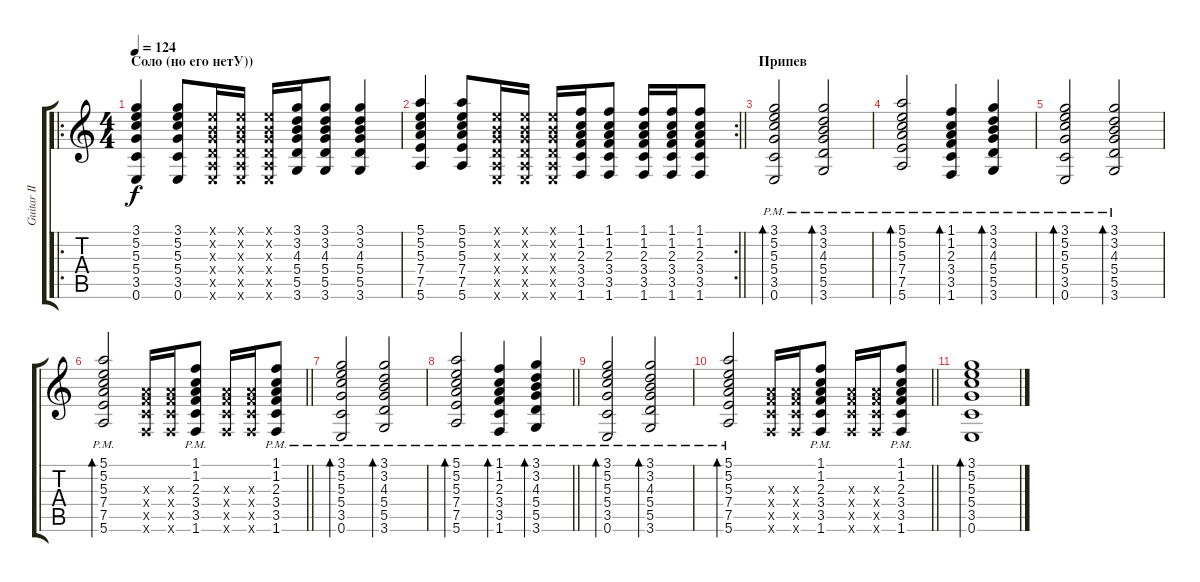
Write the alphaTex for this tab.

\track ("Guitar II" "Guitar II") {instrument electricguitarclean}
\staff {score tabs}
\tuning (E4 B3 G3 D3 A2 E2) {hide}
\ro
\ts (4 4)
\section ("" "Соло (но его нетУ))")
\tempo 124
\clef g2
\ks c
(3.1 5.2 5.3 5.4 3.5 0.6).4{dy f} (3.1 5.2 5.3 5.4 3.5 0.6).8 (0.1{x} 0.2{x} 0.3{x} 0.4{x} 0.5{x} 0.6{x}).16 (0.1{x} 0.2{x} 0.3{x} 0.4{x} 0.5{x} 0.6{x}).16 (0.1{x} 0.2{x} 0.3{x} 0.4{x} 0.5{x} 0.6{x}).16 (3.1 3.2 4.3 5.4 5.5 3.6).16 (3.1 3.2 4.3 5.4 5.5 3.6).8 (3.1 3.2 4.3 5.4 5.5 3.6).4 |
\rc 2
\barLineRight lightlight
(5.1 5.2 5.3 7.4 7.5 5.6).4 (5.1 5.2 5.3 7.4 7.5 5.6).8 (0.1{x} 0.2{x} 0.3{x} 0.4{x} 0.5{x} 0.6{x}).16 (0.1{x} 0.2{x} 0.3{x} 0.4{x} 0.5{x} 0.6{x}).16 (0.1{x} 0.2{x} 0.3{x} 0.4{x} 0.5{x} 0.6{x}).16 (1.1 1.2 2.3 3.4 3.5 1.6).16 (1.1 1.2 2.3 3.4 3.5 1.6).8 (1.1 1.2 2.3 3.4 3.5 1.6).16 (1.1 1.2 2.3 3.4 3.5 1.6).16 (1.1 1.2 2.3 3.4 3.5 1.6).8 |
\section ("" "Припев")
(3.1{pm} 5.2{pm} 5.3 5.4 3.5 0.6).2{bd 120 volume 8} (3.1{pm} 3.2 4.3 5.4 5.5 3.6).2{bd 120} |
(5.1{pm} 5.2 5.3 7.4 7.5 5.6).2{bd 120} (1.1{pm} 1.2 2.3 3.4 3.5 1.6).4{bd 120} (3.1{pm} 3.2 4.3 5.4 5.5 3.6).4{bd 120} |
(3.1{pm} 5.2 5.3 5.4 3.5 0.6).2{bd 120} (3.1{pm} 3.2 4.3 5.4 5.5 3.6).2{bd 120} |
\barLineRight lightlight
(5.1{pm} 5.2 5.3 7.4 7.5 5.6).2{bd 120} (2.3{x} 3.4{x} 3.5{x} 1.6{x}).16 (2.3{x} 3.4{x} 3.5{x} 1.6{x}).16 (1.1{pm} 1.2 2.3 3.4 3.5 1.6).8 (2.3{x} 3.4{x} 3.5{x} 1.6{x}).16 (2.3{x} 3.4{x} 3.5{x} 1.6{x}).16 (1.1{pm} 1.2 2.3 3.4 3.5 1.6).8 |
\section ("" "")
(3.1{pm} 5.2{pm} 5.3 5.4 3.5 0.6).2{bd 120 volume 8} (3.1{pm} 3.2 4.3 5.4 5.5 3.6).2{bd 120} |
\barLineRight lightlight
(5.1{pm} 5.2 5.3 7.4 7.5 5.6).2{bd 120} (1.1{pm} 1.2 2.3 3.4 3.5 1.6).4{bd 120} (3.1{pm} 3.2 4.3 5.4 5.5 3.6).4{bd 120} |
(3.1{pm} 5.2 5.3 5.4 3.5 0.6).2{bd 120} (3.1{pm} 3.2 4.3 5.4 5.5 3.6).2{bd 120} |
\barLineRight lightlight
(5.1{pm} 5.2 5.3 7.4 7.5 5.6).2{bd 120} (2.3{x} 3.4{x} 3.5{x} 1.6{x}).16 (2.3{x} 3.4{x} 3.5{x} 1.6{x}).16 (1.1{pm} 1.2 2.3 3.4 3.5 1.6).8 (2.3{x} 3.4{x} 3.5{x} 1.6{x}).16 (2.3{x} 3.4{x} 3.5{x} 1.6{x}).16 (1.1{pm} 1.2 2.3 3.4 3.5 1.6).8 |
(3.1 5.2 5.3 5.4 3.5 0.6).1{bd 30}
